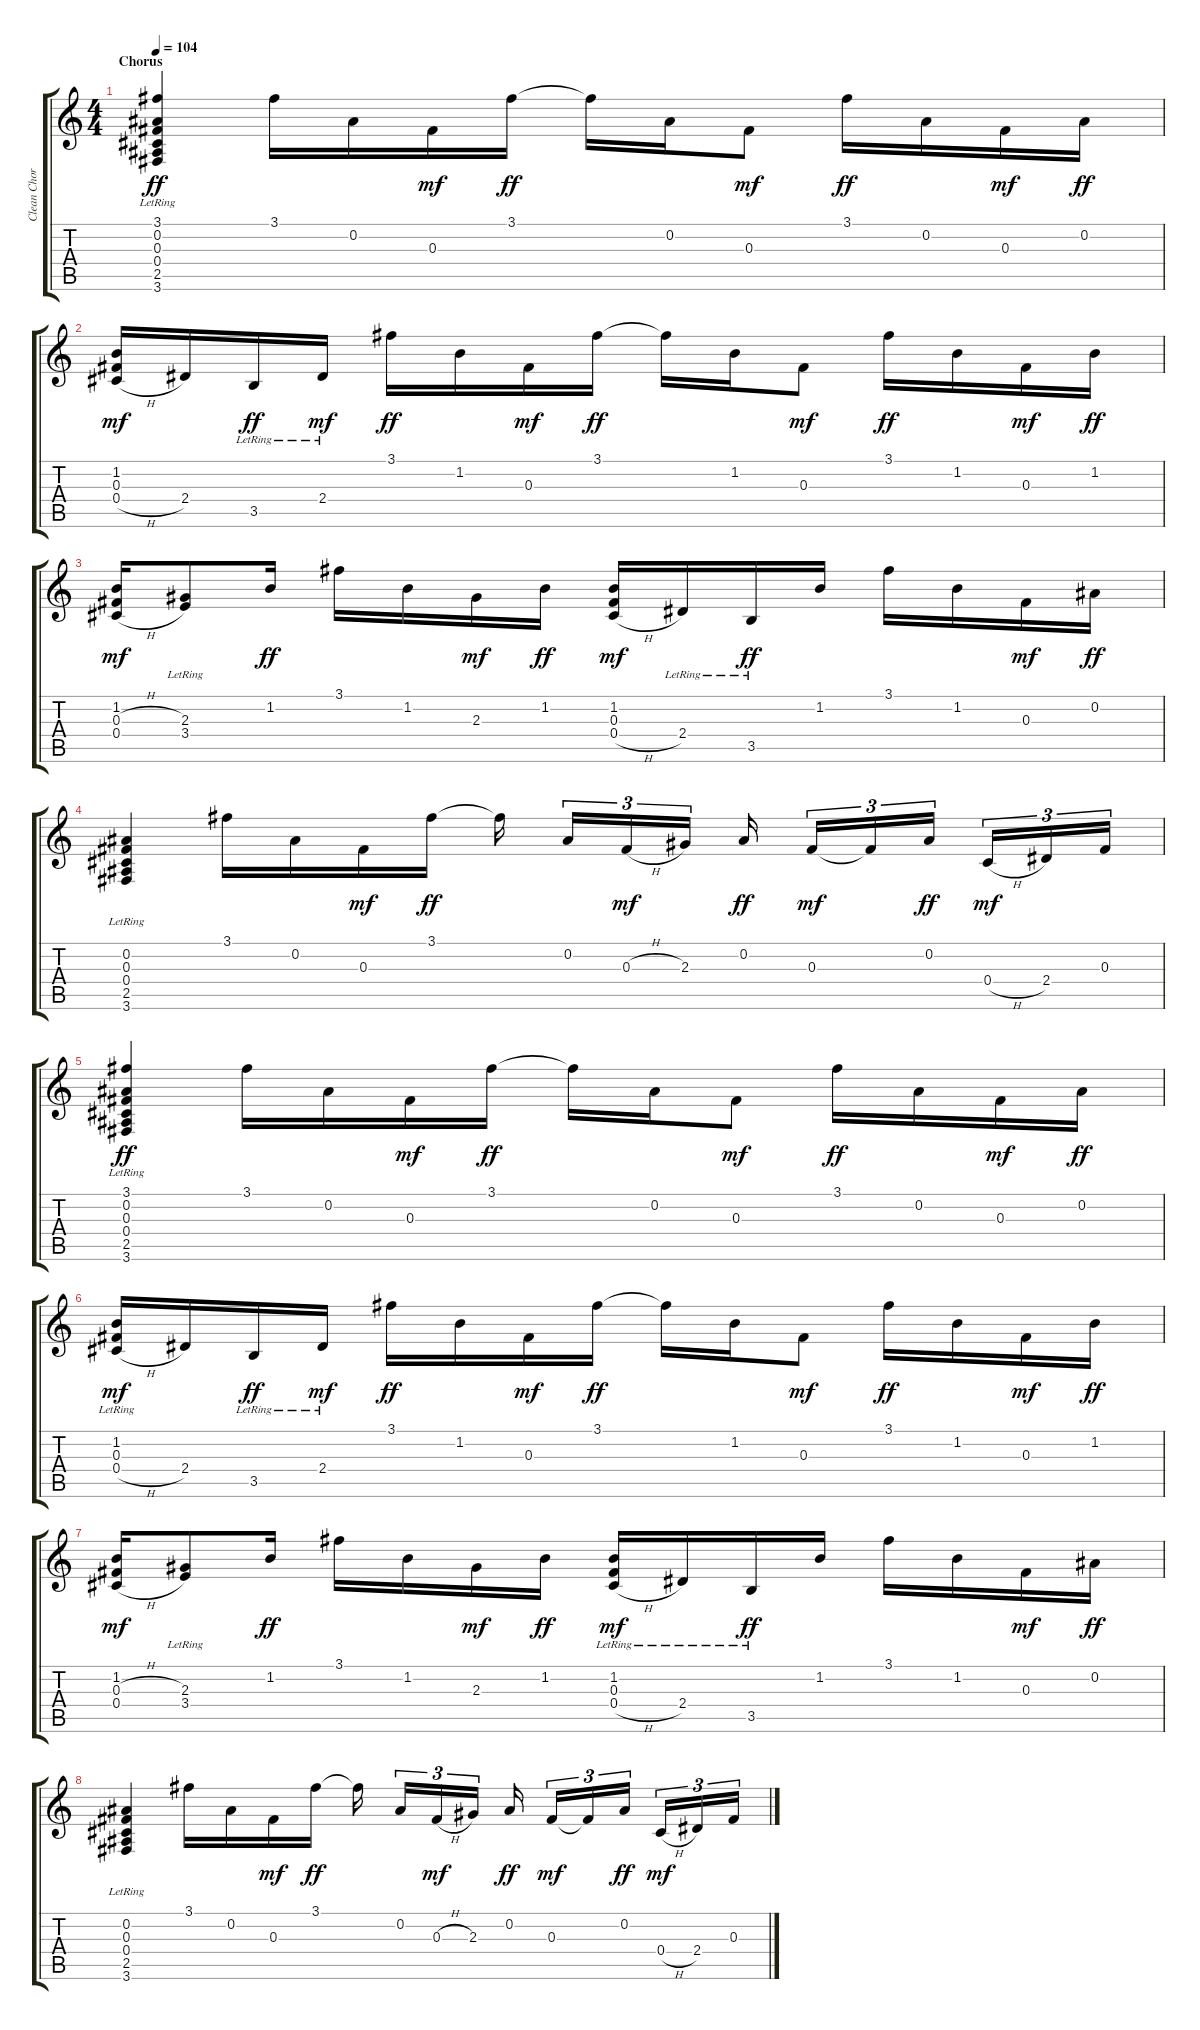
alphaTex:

\track ("Clean Chorus Guitar" "Clean Chor") {instrument electricguitarjazz}
\staff {score tabs}
\tuning (Eb4 Bb3 Gb3 Db3 Ab2 Eb2) {hide}
\ts (4 4)
\section ("" "Chorus")
\tempo 104
\clef g2
\ks c
(3.1 0.2 0.3 0.4{lr} 2.5{lr} 3.6{lr}).4{dy ff} 3.1.16 0.2.16 0.3.16{dy mf} 3.1.16{dy ff} 3.1{t}.16 0.2.16 0.3.8{dy mf} 3.1.16{dy ff} 0.2.16 0.3.16{dy mf} 0.2.16{dy ff} |
(1.2 0.3 0.4{h}).16{dy mf} 2.4.16 3.5{lr}.16{dy ff} 2.4{lr}.16{dy mf} 3.1.16{dy ff} 1.2.16 0.3.16{dy mf} 3.1.16{dy ff} 3.1{t}.16 1.2.16 0.3.8{dy mf} 3.1.16{dy ff} 1.2.16 0.3.16{dy mf} 1.2.16{dy ff} |
(1.2 0.3{h} 0.4{h}).16{dy mf} (2.3{lr} 3.4{lr}).8 1.2.16{dy ff} 3.1.16 1.2.16 2.3.16{dy mf} 1.2.16{dy ff} (1.2 0.3 0.4{h}).16{dy mf} 2.4{lr}.16 3.5{lr}.16{dy ff} 1.2.16 3.1.16 1.2.16 0.3.16{dy mf} 0.2.16{dy ff} |
(0.2 0.3 0.4{lr} 2.5{lr} 3.6{lr}).4 3.1.16 0.2.16 0.3.16{dy mf} 3.1.16{dy ff} 3.1{t}.16 0.2.16{tu (3 2)} 0.3{h}.16{tu (3 2) dy mf} 2.3.16{tu (3 2)} 0.2.16{dy ff} 0.3.16{tu (3 2) dy mf} 0.3{t}.16{tu (3 2)} 0.2.16{tu (3 2) dy ff} 0.4{h}.16{tu (3 2) dy mf} 2.4.16{tu (3 2)} 0.3.16{tu (3 2)} |
(3.1 0.2 0.3 0.4{lr} 2.5{lr} 3.6{lr}).4{dy ff} 3.1.16 0.2.16 0.3.16{dy mf} 3.1.16{dy ff} 3.1{t}.16 0.2.16 0.3.8{dy mf} 3.1.16{dy ff} 0.2.16 0.3.16{dy mf} 0.2.16{dy ff} |
(1.2{lr} 0.3{lr} 0.4{h}).16{dy mf} 2.4.16 3.5{lr}.16{dy ff} 2.4{lr}.16{dy mf} 3.1.16{dy ff} 1.2.16 0.3.16{dy mf} 3.1.16{dy ff} 3.1{t}.16 1.2.16 0.3.8{dy mf} 3.1.16{dy ff} 1.2.16 0.3.16{dy mf} 1.2.16{dy ff} |
(1.2 0.3{h} 0.4{h}).16{dy mf} (2.3{lr} 3.4{lr}).8 1.2.16{dy ff} 3.1.16 1.2.16 2.3.16{dy mf} 1.2.16{dy ff} (1.2 0.3{lr} 0.4{h}).16{dy mf} 2.4{lr}.16 3.5{lr}.16{dy ff} 1.2.16 3.1.16 1.2.16 0.3.16{dy mf} 0.2.16{dy ff} |
(0.2 0.3 0.4{lr} 2.5{lr} 3.6{lr}).4 3.1.16 0.2.16 0.3.16{dy mf} 3.1.16{dy ff} 3.1{t}.16 0.2.16{tu (3 2)} 0.3{h}.16{tu (3 2) dy mf} 2.3.16{tu (3 2)} 0.2.16{dy ff} 0.3.16{tu (3 2) dy mf} 0.3{t}.16{tu (3 2)} 0.2.16{tu (3 2) dy ff} 0.4{h}.16{tu (3 2) dy mf} 2.4.16{tu (3 2)} 0.3.16{tu (3 2)}
